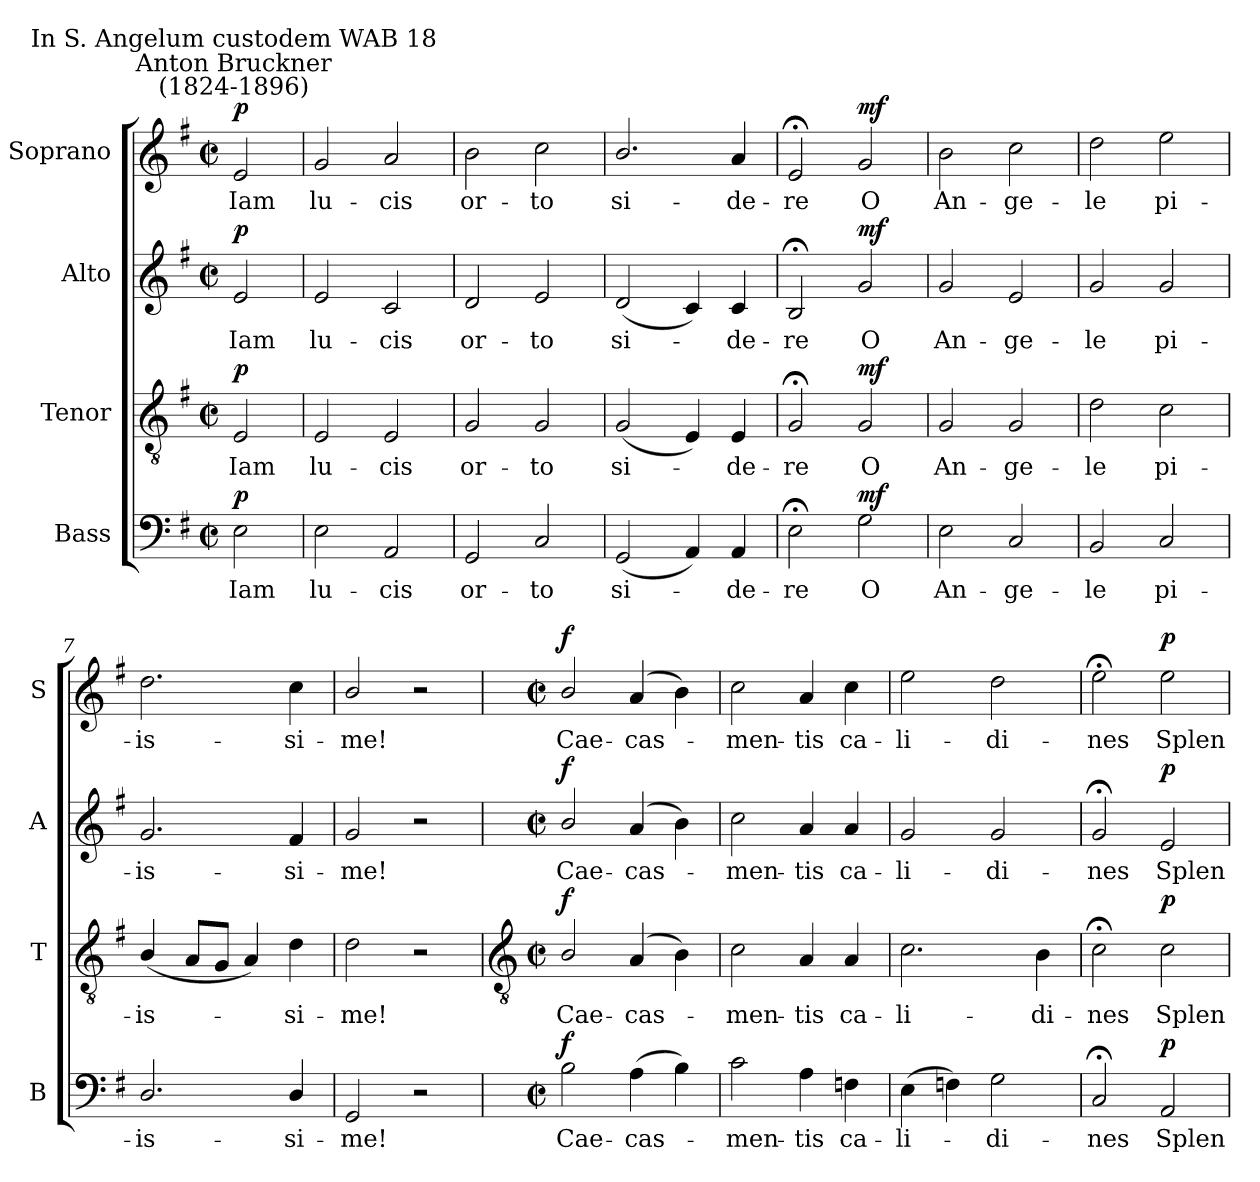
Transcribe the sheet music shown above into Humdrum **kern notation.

**kern	**text	**dynam	**kern	**text	**dynam	**kern	**text	**dynam	**kern	**text	**dynam
*part4	*part4	*part4	*part3	*part3	*part3	*part2	*part2	*part2	*part1	*part1	*part1
*staff4	*staff4	*staff4	*staff3	*staff3	*staff3	*staff2	*staff2	*staff2	*staff1	*staff1	*staff1
*I"Bass	*	*	*I"Tenor	*	*	*I"Alto	*	*	*I"Soprano	*	*
*I'B	*	*	*I'T	*	*	*I'A	*	*	*I'S	*	*
*clefF4	*	*	*clefGv2	*	*	*clefG2	*	*	*clefG2	*	*
*k[f#]	*	*	*k[f#]	*	*	*k[f#]	*	*	*k[f#]	*	*
*G:	*	*	*G:	*	*	*G:	*	*	*G:	*	*
*M2/2	*	*	*M2/2	*	*	*M2/2	*	*	*M2/2	*	*
*met(c|)	*	*	*met(c|)	*	*	*met(c|)	*	*	*met(c|)	*	*
=	=	=	=	=	=	=	=	=	=	=	=
!	!	!	!	!	!	!	!	!	!LO:TX:a:cj:t=Anton Bruckner\n(1824-1896)	!	!
!	!	!	!	!	!	!	!	!	!LO:TX:a:cj:t=In S. Angelum custodem WAB 18	!	!
!	!LO:LY:b	!LO:DY:b	!	!LO:LY:b	!LO:DY:b	!	!LO:LY:b	!LO:DY:b	!	!LO:LY:b	!LO:DY:b
2E	Iam	p	2E	Iam	p	2e	Iam	p	2e	Iam	p
=1	=1	=1	=1	=1	=1	=1	=1	=1	=1	=1	=1
!	!LO:LY:b	!	!	!LO:LY:b	!	!	!LO:LY:b	!	!	!LO:LY:b	!
2E	lu-	.	2E	lu-	.	2e	lu-	.	2g	lu-	.
!	!LO:LY:b	!	!	!LO:LY:b	!	!	!LO:LY:b	!	!	!LO:LY:b	!
2AA	-cis	.	2E	-cis	.	2c	-cis	.	2a	-cis	.
=2	=2	=2	=2	=2	=2	=2	=2	=2	=2	=2	=2
!	!LO:LY:b	!	!	!LO:LY:b	!	!	!LO:LY:b	!	!	!LO:LY:b	!
2GG	or-	.	2G	or-	.	2d	or-	.	2b	or-	.
!	!LO:LY:b	!	!	!LO:LY:b	!	!	!LO:LY:b	!	!	!LO:LY:b	!
2C	-to	.	2G	-to	.	2e	-to	.	2cc	-to	.
=3	=3	=3	=3	=3	=3	=3	=3	=3	=3	=3	=3
!	!LO:LY:b	!	!	!LO:LY:b	!	!	!LO:LY:b	!	!	!LO:LY:b	!
(<2GG	si-	.	(<2G	si-	.	(<2d	si-	.	2.b/	si-	.
4AA)	.	.	4E)	.	.	4c)	.	.	.	.	.
!	!LO:LY:b	!	!	!LO:LY:b	!	!	!LO:LY:b	!	!	!LO:LY:b	!
4AA	de-	.	4E	de-	.	4c	de-	.	4a	-de-	.
=4	=4	=4	=4	=4	=4	=4	=4	=4	=4	=4	=4
!	!LO:LY:b	!	!	!LO:LY:b	!	!	!LO:LY:b	!	!	!LO:LY:b	!
2E;<	-re	.	2G;<	-re	.	2B;<	-re	.	2e;<	-re	.
!	!LO:LY:b	!LO:DY:b	!	!LO:LY:b	!LO:DY:b	!	!LO:LY:b	!LO:DY:b	!	!LO:LY:b	!LO:DY:b
2G	O	mf	2G	O	mf	2g	O	mf	2g	O	mf
=5	=5	=5	=5	=5	=5	=5	=5	=5	=5	=5	=5
!	!LO:LY:b	!	!	!LO:LY:b	!	!	!LO:LY:b	!	!	!LO:LY:b	!
2E	An-	.	2G	An-	.	2g	An-	.	2b	An-	.
!	!LO:LY:b	!	!	!LO:LY:b	!	!	!LO:LY:b	!	!	!LO:LY:b	!
2C	-ge-	.	2G	-ge-	.	2e	-ge-	.	2cc	-ge-	.
=6	=6	=6	=6	=6	=6	=6	=6	=6	=6	=6	=6
!	!LO:LY:b	!	!	!LO:LY:b	!	!	!LO:LY:b	!	!	!LO:LY:b	!
2BB	-le	.	2d	-le	.	2g	-le	.	2dd	-le	.
!	!LO:LY:b	!	!	!LO:LY:b	!	!	!LO:LY:b	!	!	!LO:LY:b	!
2C	pi-	.	2c	pi-	.	2g	pi-	.	2ee	pi-	.
=7	=7	=7	=7	=7	=7	=7	=7	=7	=7	=7	=7
!	!LO:LY:b	!	!	!LO:LY:b	!	!	!LO:LY:b	!	!	!LO:LY:b	!
2.D/	-is-	.	(<4B/	-is-	.	2.g	-is-	.	2.dd	-is-	.
.	.	.	8AL	.	.	.	.	.	.	.	.
.	.	.	8GJ	.	.	.	.	.	.	.	.
.	.	.	4A)	.	.	.	.	.	.	.	.
!	!LO:LY:b	!	!	!LO:LY:b	!	!	!LO:LY:b	!	!	!LO:LY:b	!
4D/	-si-	.	4d	si-	.	4f#	-si-	.	4cc	-si-	.
=8	=8	=8	=8	=8	=8	=8	=8	=8	=8	=8	=8
!	!LO:LY:b	!	!	!LO:LY:b	!	!	!LO:LY:b	!	!	!LO:LY:b	!
2GG	-me!	.	2d	-me!	.	2g	-me!	.	2b/	-me!	.
2r	.	.	2r	.	.	2r	.	.	2r	.	.
!!LO:LB:g=z
=9	=9	=9	=9	=9	=9	=9	=9	=9	=9	=9	=9
*	*	*	*clefGv2	*	*	*	*	*	*	*	*
*M2/2	*	*	*M2/2	*	*	*M2/2	*	*	*M2/2	*	*
*met(c|)	*	*	*met(c|)	*	*	*met(c|)	*	*	*met(c|)	*	*
!	!LO:LY:b	!LO:DY:b	!	!LO:LY:b	!LO:DY:b	!	!LO:LY:b	!LO:DY:b	!	!LO:LY:b	!LO:DY:b
2B	Cae-	f	2B/	Cae-	f	2b/	Cae-	f	2b/	Cae-	f
!	!LO:LY:b	!	!	!LO:LY:b	!	!	!LO:LY:b	!	!	!LO:LY:b	!
(>4A	-cas-	.	(<4A	-cas-	.	(<4a	-cas-	.	(<4a	-cas-	.
4B)	.	.	4B)	.	.	4b)	.	.	4b)	.	.
=10	=10	=10	=10	=10	=10	=10	=10	=10	=10	=10	=10
!	!LO:LY:b	!	!	!LO:LY:b	!	!	!LO:LY:b	!	!	!LO:LY:b	!
2c	men-	.	2c	men-	.	2cc	men-	.	2cc	men-	.
!	!LO:LY:b	!	!	!LO:LY:b	!	!	!LO:LY:b	!	!	!LO:LY:b	!
4A	-tis	.	4A	-tis	.	4a	-tis	.	4a	-tis	.
!	!LO:LY:b	!	!	!LO:LY:b	!	!	!LO:LY:b	!	!	!LO:LY:b	!
4Fn	ca-	.	4A	ca-	.	4a	ca-	.	4cc	ca-	.
=11	=11	=11	=11	=11	=11	=11	=11	=11	=11	=11	=11
!	!LO:LY:b	!	!	!LO:LY:b	!	!	!LO:LY:b	!	!	!LO:LY:b	!
(>4E	-li-	.	2.c	-li-	.	2g	-li-	.	2ee	-li-	.
4Fn)	.	.	.	.	.	.	.	.	.	.	.
!	!LO:LY:b	!	!	!	!	!	!LO:LY:b	!	!	!LO:LY:b	!
2G	di-	.	.	.	.	2g	-di-	.	2dd	-di-	.
!	!	!	!	!LO:LY:b	!	!	!	!	!	!	!
.	.	.	4B	-di-	.	.	.	.	.	.	.
=12	=12	=12	=12	=12	=12	=12	=12	=12	=12	=12	=12
!	!LO:LY:b	!	!	!LO:LY:b	!	!	!LO:LY:b	!	!	!LO:LY:b	!
2C;<	-nes	.	2c;<	-nes	.	2g;<	-nes	.	2ee;<	-nes	.
!	!LO:LY:b	!LO:DY:b	!	!LO:LY:b	!LO:DY:b	!	!LO:LY:b	!LO:DY:b	!	!LO:LY:b	!LO:DY:b
2AA	Splen-	p	2c	Splen-	p	2e	Splen-	p	2ee	Splen-	p
=	=	=	=	=	=	=	=	=	=	=	=
*-	*-	*-	*-	*-	*-	*-	*-	*-	*-	*-	*-
